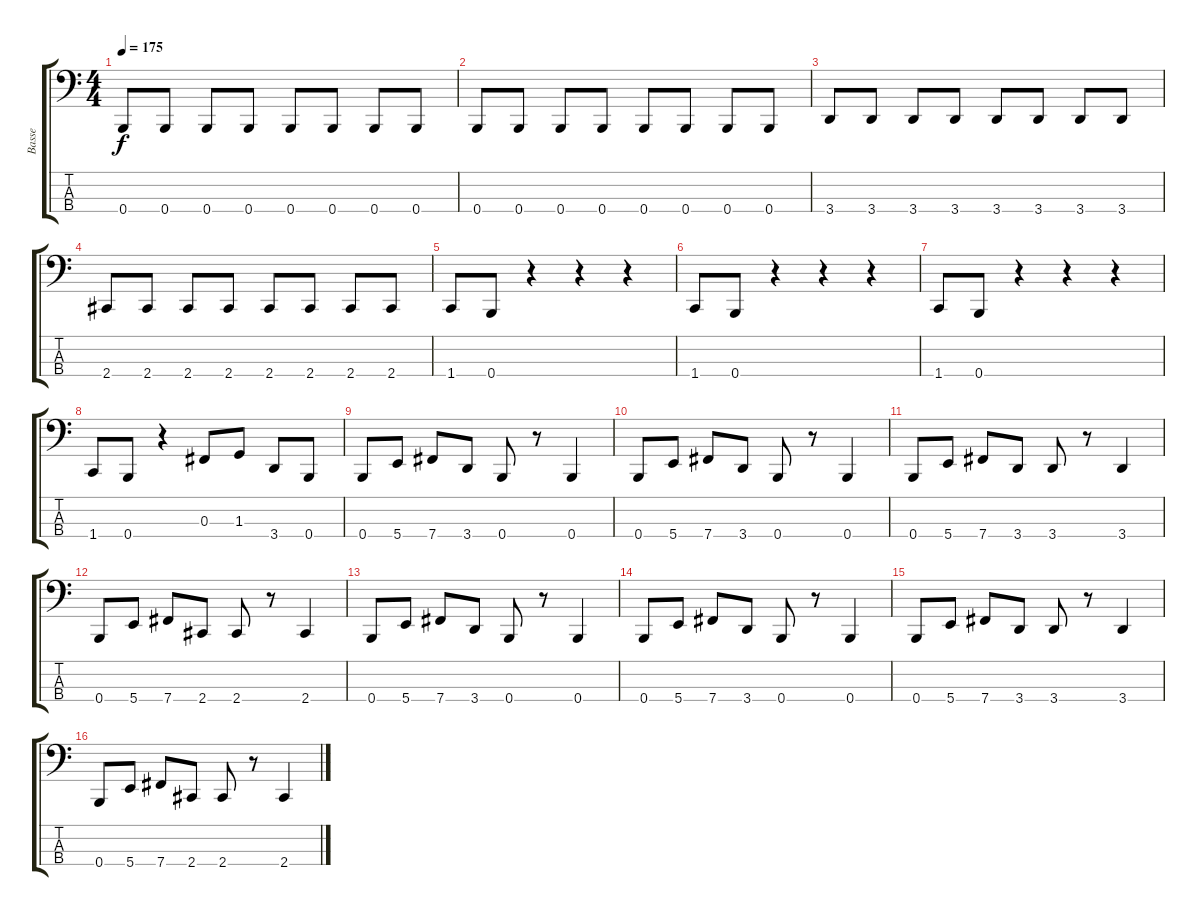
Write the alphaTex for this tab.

\track ("Basse" "Basse") {instrument electricbassfinger}
\staff {score tabs}
\tuning (E2 B1 Gb1 B0) {hide}
\ts (4 4)
\tempo 175
\clef f4
\ks c
0.4.8{dy f} 0.4.8 0.4.8 0.4.8 0.4.8 0.4.8 0.4.8 0.4.8 |
0.4.8 0.4.8 0.4.8 0.4.8 0.4.8 0.4.8 0.4.8 0.4.8 |
3.4.8 3.4.8 3.4.8 3.4.8 3.4.8 3.4.8 3.4.8 3.4.8 |
2.4.8 2.4.8 2.4.8 2.4.8 2.4.8 2.4.8 2.4.8 2.4.8 |
1.4.8 0.4.8 r.4 r.4 r.4 |
1.4.8 0.4.8 r.4 r.4 r.4 |
1.4.8 0.4.8 r.4 r.4 r.4 |
1.4.8 0.4.8 r.4 0.3.8 1.3.8 3.4.8 0.4.8 |
0.4.8 5.4.8 7.4.8 3.4.8 0.4.8 r.8 0.4.4 |
0.4.8 5.4.8 7.4.8 3.4.8 0.4.8 r.8 0.4.4 |
0.4.8 5.4.8 7.4.8 3.4.8 3.4.8 r.8 3.4.4 |
0.4.8 5.4.8 7.4.8 2.4.8 2.4.8 r.8 2.4.4 |
0.4.8 5.4.8 7.4.8 3.4.8 0.4.8 r.8 0.4.4 |
0.4.8 5.4.8 7.4.8 3.4.8 0.4.8 r.8 0.4.4 |
0.4.8 5.4.8 7.4.8 3.4.8 3.4.8 r.8 3.4.4 |
0.4.8 5.4.8 7.4.8 2.4.8 2.4.8 r.8 2.4.4
